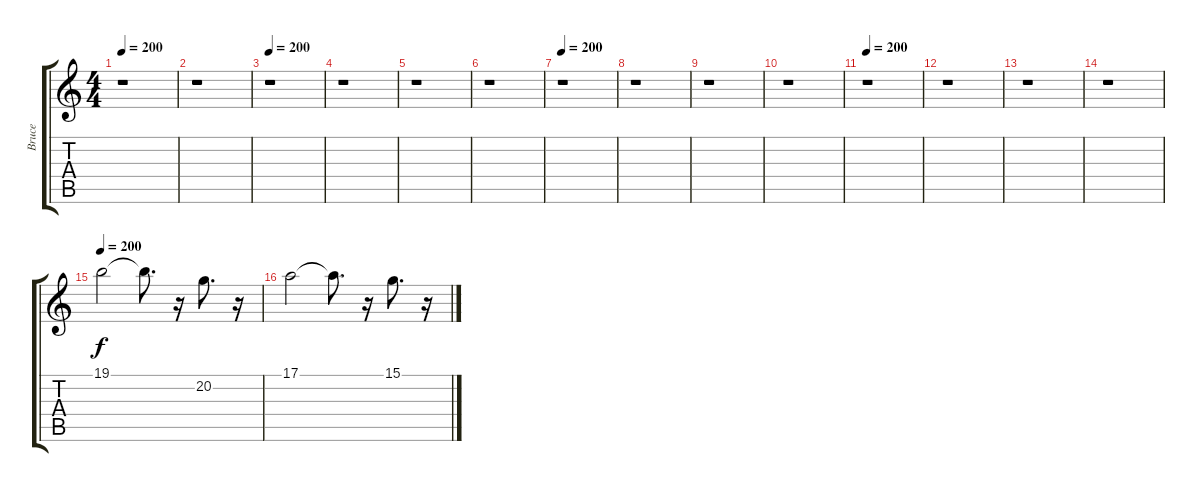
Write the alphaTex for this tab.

\track ("Bruce " "Bruce ") {instrument voiceoohs}
\staff {score tabs}
\tuning (E4 B3 G3 D3 A2 E2) {hide}
\ts (4 4)
\tempo 200
\clef g2
\ks c
r.1{dy f} |
r.1 |
\tempo 200
r.1 |
r.1 |
r.1 |
r.1 |
\tempo 200
r.1 |
r.1 |
r.1 |
r.1 |
\tempo 200
r.1 |
r.1 |
r.1 |
r.1 |
\tempo 200
19.1.2 19.1{t}.8{d} r.16 20.2.8{d} r.16 |
17.1.2 17.1{t}.8{d} r.16 15.1.8{d} r.16
